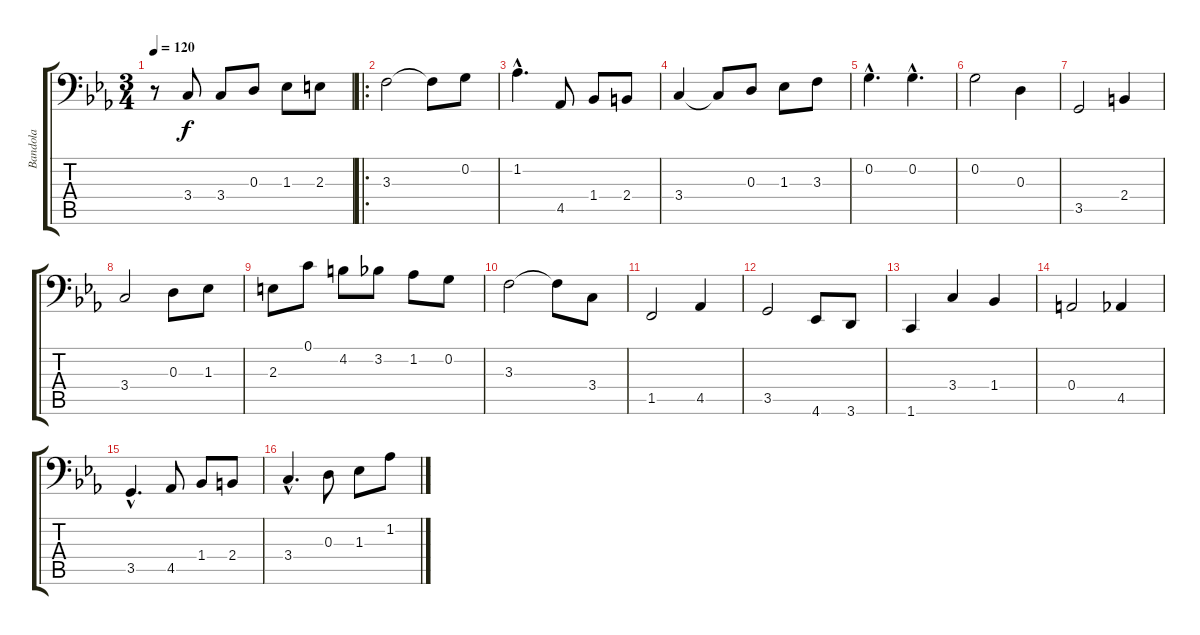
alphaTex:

\track ("Bandola" "Bandola") {instrument acousticbass}
\staff {score tabs}
\tuning (C3 G2 D2 A1 E1 B0) {hide}
\ts (3 4)
\tempo 120
\clef f4
\ks eb
r.8{dy f instrument acousticbass} 3.4.8 3.4.8 0.3.8 1.3.8 2.3.8 |
\ro
3.3.2 3.3{t}.8 0.2.8 |
1.2{hac}.4{d} 4.5.8 1.4.8 2.4.8 |
3.4.4 3.4{t}.8 0.3.8 1.3.8 3.3.8 |
0.2{hac}.4{d} 0.2{hac}.4{d} |
0.2.2 0.3.4 |
3.5.2 2.4.4 |
3.4.2 0.3.8 1.3.8 |
2.3.8 0.1.8 4.2.8 3.2.8 1.2.8 0.2.8 |
3.3.2 3.3{t}.8 3.4.8 |
1.5.2 4.5.4 |
3.5.2 4.6.8 3.6.8 |
1.6.4 3.4.4 1.4.4 |
0.4.2 4.5.4 |
3.5{hac}.4{d} 4.5.8 1.4.8 2.4.8 |
3.4{hac}.4{d} 0.3.8 1.3.8 1.2.8
